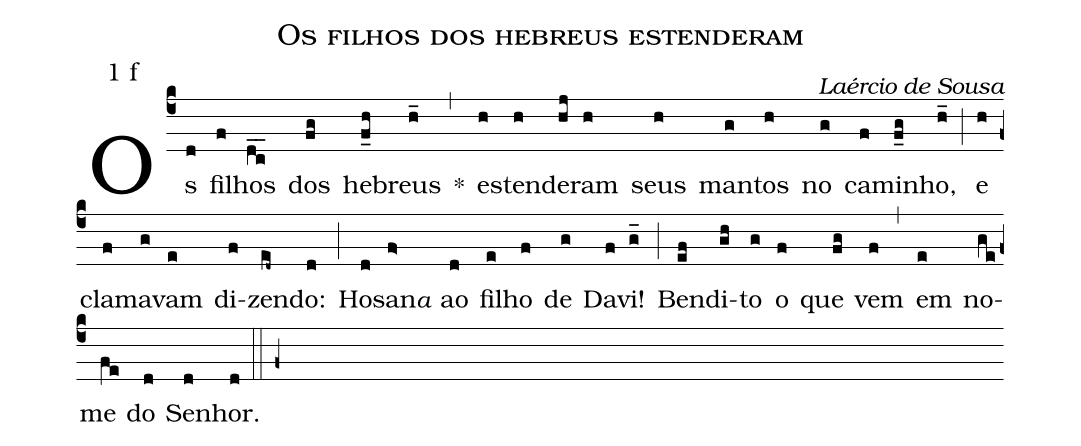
name: Os filhos dos hebreus estenderam;
mode: 1;
mode-differentia: f;
commentary: Laércio de Sousa;
%%
(c4)

Os(d) fi(f)lhos(dc__) dos(fg) he(f_h)breus(h_) *(,) es(h)ten(h)de(hj)ram(h) seus(h) man(g)tos(h) no(g) ca(f)mi(f_g)nho,(h_) (;) e(h) cla(f)ma(g)vam(e) di(f)zen(ed~)do:(d) (;) Ho(d)sa(f>)n<e>a</e> ao(d) fi(e)lho(f) de(g) Da(f)vi!(g_) (;)  Ben(ef)di(gh)to(g) o(f) que(fg) vem(f) (,) em(e) no(ge)me(fe) do(d) Se(d)nhor.(d)

(::)

(f+)
